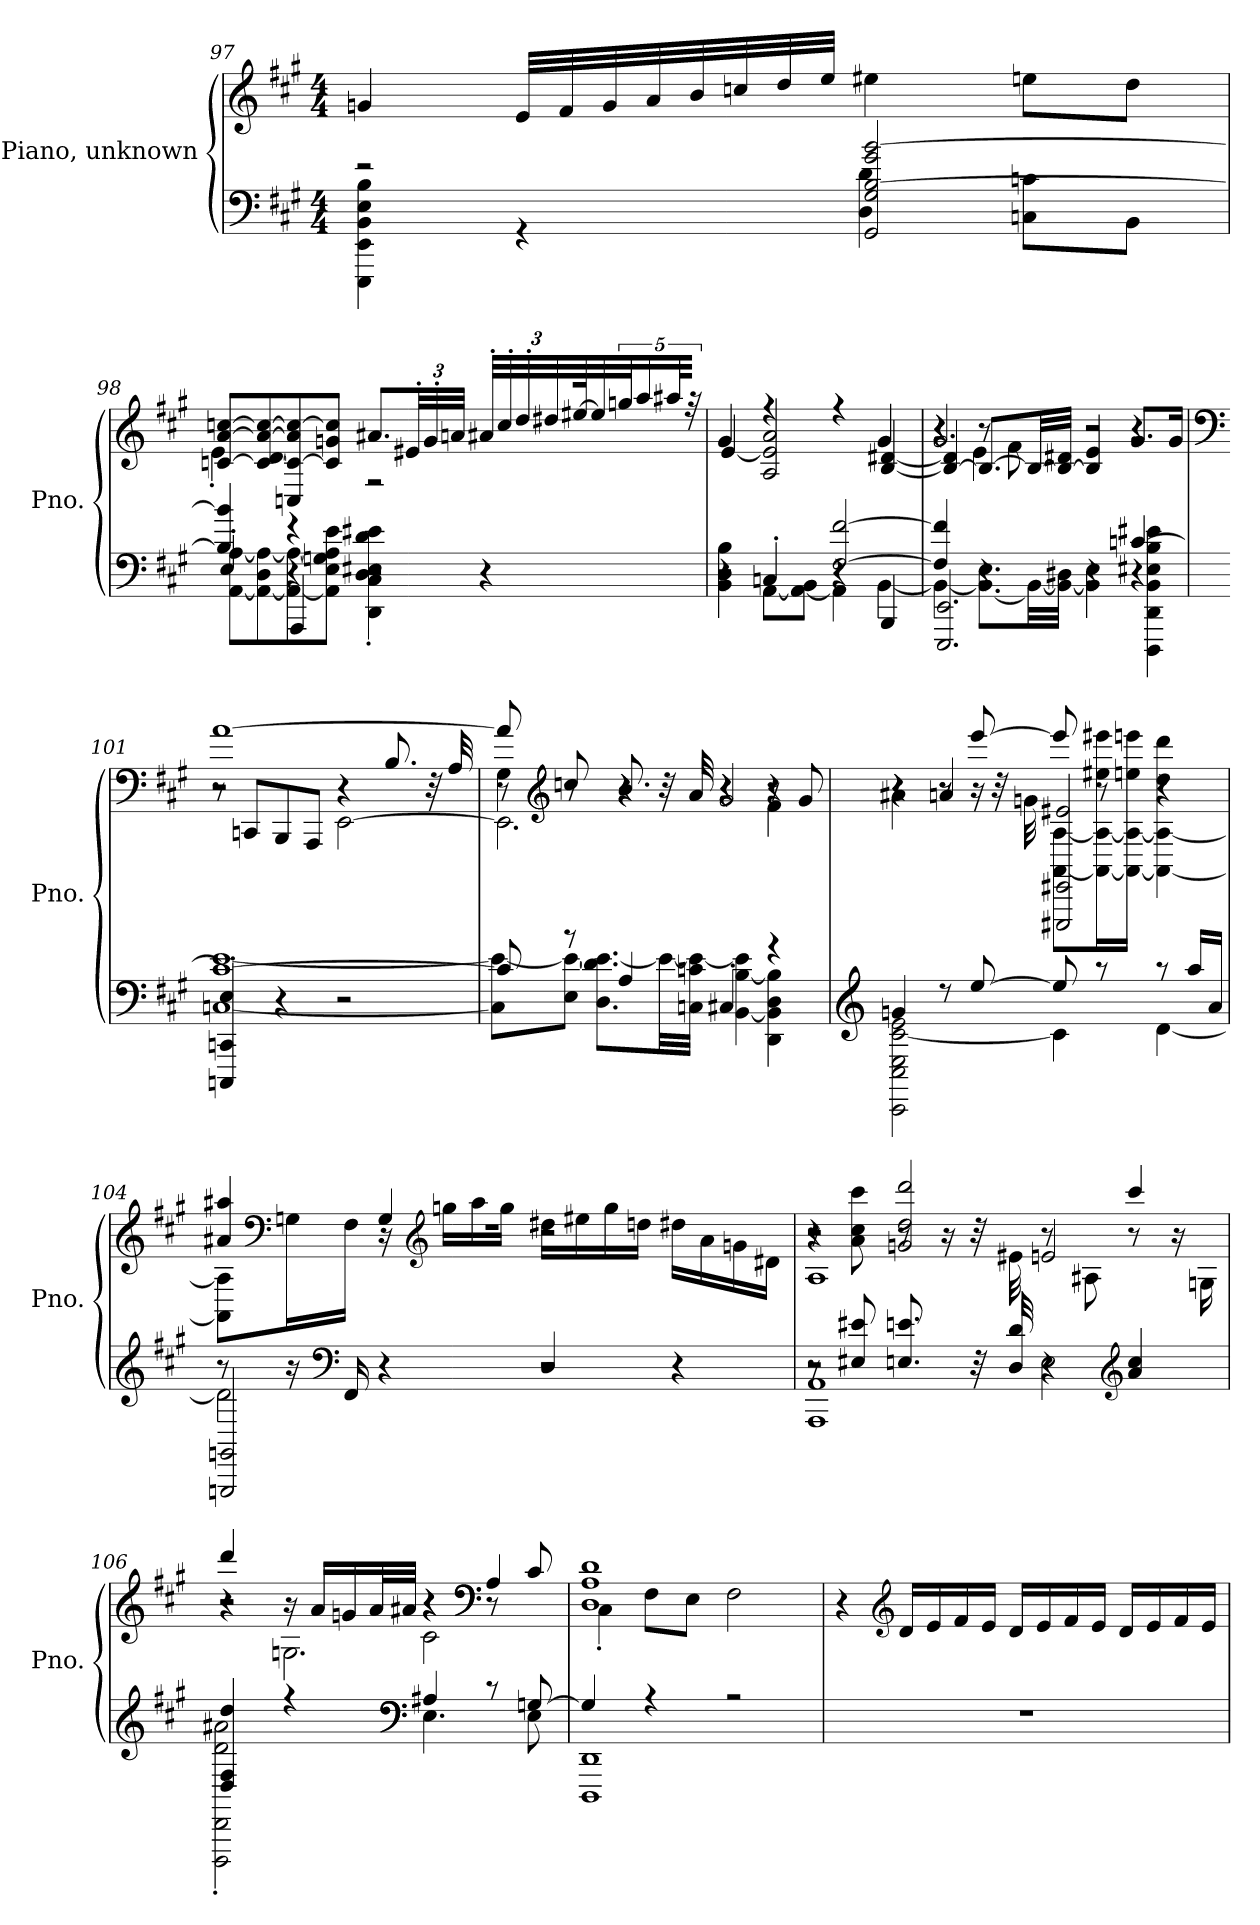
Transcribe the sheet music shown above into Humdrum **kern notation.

**kern	**kern
*part1	*part1
*staff2	*staff1
*I"Piano, unknown	*
*I'Pno.	*
!!LO:PB:g=z
*clefF4	*clefG2
*k[f#c#g#]	*k[f#c#g#]
*M4/4	*M4/4
=97	=97
*^	*
2r	4EEE\ 4EE\ 4BB\ 4E\ 4B\	4gn/
.	4r	32e/LLL
.	.	32f#/
.	.	32g/
.	.	32a/
.	.	32b/
.	.	32ccn/
.	.	32dd/
.	.	32ee/JJJ
2GG#/ 2G#/ [2B/ 2g#/ [2b/	4D\ 4d\	4ee#X\
.	8Cn\ 8cn\L	8een\L
.	8BB\J	8dd\J
!!LO:LB:g=z
=98	=98	=98
*	*^	*^
4B/] 4b/]	[8AA\ [8A\L	4E'/	[8cn/ [8a/ [8ccn/L	4e'\
.	8AA\_ 8D\ 8A\_	.	8c/_ 8d/ 8a/_ 8cc/_	.
4r	8AA\_ 8A\_	4AAA/	8Cn/ 8c/_ 8a/] 8cc/_	4r
.	8AA\] 8E\ 8Gn\ 8A\] 8e\J	.	8c/] 8gn/ 8cc/]J	.
2r	4DD\' 4C#\' 4D\' 4E#X\' 4d\' 4e#X\'	2r	8.a#X/L	2r
*	*	*	*Xbrackettup	*
.	.	.	48e#X'/LL	.
.	.	.	48g'/	.
.	.	.	48an/JJJ	.
.	4r	.	48a#X'/LLL	.
.	.	.	48cc'/	.
.	.	.	48dd'/	.
.	.	.	48dd#X/	.
.	.	.	[96ee#X/K	.
.	.	.	32ee#/]	.
*	*	*	*brackettup	*
.	.	.	40ggn/J	.
.	.	.	20aa/	.
.	.	.	40aa#X/JJk	.
.	.	.	40r	.
=99	=99	=99	=99	=99
4r	4BB\ 4D\ 4B\	2r	4g#/	[4e/
4Cn'/	[8AA\L	.	4r	2A/ 2e/] 2a/
.	8AA\_ 8BB\J	.	.	.
[2F#/ [2f#/	4AA\]	4r	4r	.
.	[4BB\	4BBB/	4g#/	[4B/ [4d#X/
!!LO:LB:g=z
=100	=100	=100	=100	=100
*	*	*	*^	*^
4F#/] 4f#/]	4BB\_	2.EEE/ 2.EE/	2.g#/	4r	4B/_ 4d#/]	4r
4r	8.BB\_ 8.E\L	.	.	8r	8.B/L_	4e\
.	.	.	.	8f#\	.	.
.	32BB\LL_	.	.	.	32B/LL_	.
.	32BB\_ 32D#X\JJJ	.	.	.	32B/_ 32d#X/JJJ	.
4r	4BB\] 4E\	.	.	2r	4B/] 4e/	2r
[4cn/	4DDD\ 4DD\ 4BB\ 4E#X\ 4B\ 4e#X\	4r	4r	.	8.g#/L	.
.	.	.	.	.	16g#/Jk	.
*	*	*	*v	*v	*v	*v
=101	=101	=101	=101
*	*	*	*clefF4
*	*	*	*^
*	*	*	*	*^
1c_	[1Cn [1e	4CCCn/' 4CCn/' 4E/'	[1a	8r	2r
.	.	.	.	8CCn/L	.
.	.	4r	.	8BBB/	.
.	.	.	.	8AAA/J	.
.	.	2r	.	4r	[2EE\
.	.	.	.	8.B/	.
.	.	.	.	32r	.
.	.	.	.	32A/	.
*	*v	*v	*	*	*
!!LO:LB:g=z
=102	=102	=102	=102	=102
*	*	*	*	*^
8c/]	8C\] 8e\_L	8a/]	4G#\	8r	2.EE\]
*	*	*clefG2	*	*	*
8r	8E\ 8e\_J	8r	.	8ccn/	.
4A/	8.D\ 8.d\ 8.e\_L	4r	4r	8.b/	.
.	32e\LL_	.	.	32r	.
.	32Cn\ 32cn\ 32e\_JJJ	.	.	32a/	.
4C#X'/	[4BB\ [4B\ 4e\]	2g#/	4r	4r	.
4r	4DD\ 4BB\] 4D\ 4B\]	.	4f#\	8r	4r
.	.	.	.	8g#/	.
*	*	*v	*v	*v	*v
=103	=103	=103
*clefG2	*	*
*	*	*^
*	*	*	*^
4gn/	2CC#\ 2C#\ 2E\ [2c#\ 2e\	4r	4a#X\	4r
8r	.	8r	8r	4an/
[8ee/	.	[8eee/	16r	.
.	.	.	32r	.
.	.	.	32gn\	.
8ee/]	4c#\]	8eee/]	[8AA\ [8A\L	2EEE#X/ 2EE#X/ 2e#X/
8r	.	8r	16AA\_ 16A\_ 16ee#X\ 16eee#X\L	.
.	.	.	16AA\_ 16A\_ 16een\ 16eeen\JJ	.
8r	[4d\	4r	4AA\_ 4A\_ 4dd\ 4ddd\	.
16aa/LL	.	.	.	.
16a/JJ	.	.	.	.
!!LO:LB:g=z	!!	!!
=104	=104	=104	=104	=104
*	*^	*	*	*
8r	2d\]	2GGGn/ 2GGn/	1r	8AA\] 8A\]L	4a#X/ 4aa#X/
*	*	*	*clefF4	*	*
16r	.	.	.	16Gn\L	.
*clefF4	*	*	*	*	*
16FF#/	.	.	.	16F#\JJ	.
4r	.	.	.	16r	4G/
*	*	*	*clefG2	*	*
.	.	.	.	16ggn\LL	.
.	.	.	.	16aa#\	.
.	.	.	.	16gg\JJ	.
4D/	2r	2r	.	16dd#X\LL	2r
.	.	.	.	16ee#X\	.
.	.	.	.	16gg\	.
.	.	.	.	16ddn\JJ	.
4r	.	.	.	16dd#X\LL	.
.	.	.	.	16a#\	.
.	.	.	.	16gn\	.
.	.	.	.	16d#X\JJ	.
!!LO:LB:g=z
=105	=105	=105	=105	=105	=105
*	*	*	*	*	*^
8r	2r	1AAA 1AA	4r	8r	2r	1A
8E#X/ 8e#X/	.	.	.	8a\ 8cc#\ 8ccc#\	.	.
8.En/ 8.en/	.	.	2gn/ 2dd/ 2ddd/	8r	.	.
.	.	.	.	16r	.	.
32r	.	.	.	32r	.	.
32D/ 32d/	.	.	.	32e#X\	.	.
4r	2E\	.	.	8r	2en/	.
.	.	.	.	8A#X\	.	.
*clefG2	*	*	*	*	*	*
4a/ 4cc#/	.	.	4ccc#/	8r	.	.
.	.	.	.	16r	.	.
.	.	.	.	16Gn\	.	.
*	*v	*v	*	*	*	*
=106	=106	=106	=106	=106	=106
4D/ 4F#/ 4dd/	2DDD\' 2DD\' 2d\' 2a#X\'	4ddd/	2r	2r	4r
4r	.	16r	.	.	2.Gn\
.	.	16a/LL	.	.	.
.	.	16gn/	.	.	.
.	.	32a/L	.	.	.
.	.	32a#X/JJJ	.	.	.
*clefF4	*	*	*	*	*
4A#X/	4.E\	4r	2c#\	4r	.
*	*	*clefF4	*	*	*
8r	.	8r	.	4A/	.
[8Gn/	8E\	8c#/	.	.	.
*	*	*	*v	*v	*v
=107	=107	=107	=107
4G/]	1DDD 1DD	1D 1A 1d	4C#'\
4r	.	.	8F#\L
.	.	.	8E\J
2r	.	.	2F#\
*v	*v	*	*
*	*v	*v
!!LO:PB:g=z
=108	=108
1r	4r
*	*clefG2
.	16d/LL
.	16e/
.	16f#/
.	16e/JJ
.	16d/LL
.	16e/
.	16f#/
.	16e/JJ
.	16d/LL
.	16e/
.	16f#/
.	16e/JJ
=	=
*-	*-
